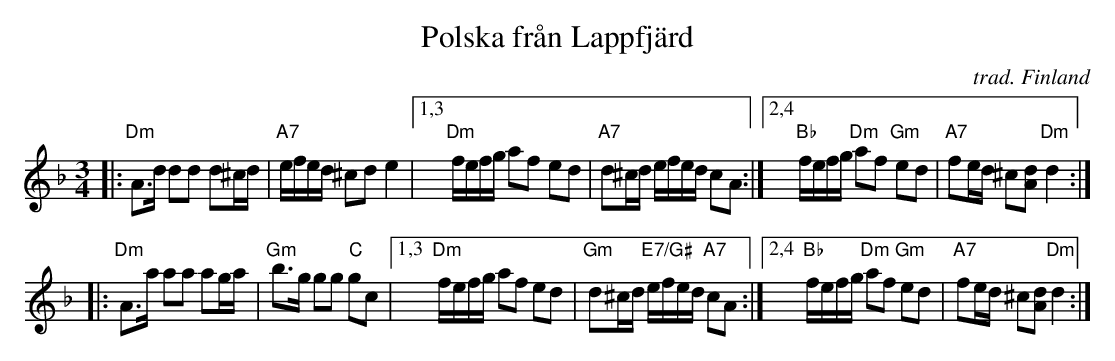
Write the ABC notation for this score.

X:1
T: Polska fr\aan Lappfj\"ard
O: trad. Finland
M: 3/4
L: 1/16
K: Dm
|:   "Dm"A3d d2d2 d2^cd | "A7"efed ^c2d2 e4 |\
[1,3 "Dm"fefg a2f2 e2d2 | "A7"d2^cd efed c2A2 :|\
[2,4 "Bb"fefg "Dm"a2f2 "Gm"e2d2 | "A7"f2ed ^c2[d2A2] "Dm"d4 :|
|:   "Dm"A3a a2a2 a2ga | "Gm"b3g g2g2 "C"g2c2 |\
[1,3 "Dm"fefg a2f2 e2d2 | "Gm"d2^cd "E7/G#"efed "A7"c2A2 :|\
[2,4 "Bb"fefg "Dm"a2f2 "Gm"e2d2 | "A7"f2ed ^c2[d2A2] "Dm"d4 :|
